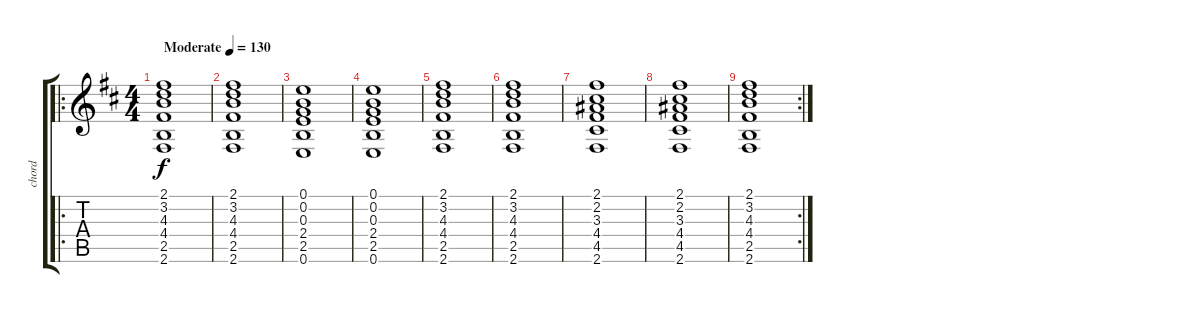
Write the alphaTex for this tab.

\track ("chord" "chord") {instrument acousticguitarsteel}
\staff {score tabs}
\tuning (E4 B3 G3 D3 A2 E2) {hide}
\ro
\ts (4 4)
\tempo (130 "Moderate")
\clef g2
\ks d
(2.1 3.2 4.3 4.4 2.5 2.6).1{dy f instrument acousticguitarsteel} |
(2.1 3.2 4.3 4.4 2.5 2.6).1 |
(0.1 0.2 0.3 2.4 2.5 0.6).1 |
(0.1 0.2 0.3 2.4 2.5 0.6).1 |
(2.1 3.2 4.3 4.4 2.5 2.6).1 |
(2.1 3.2 4.3 4.4 2.5 2.6).1 |
(2.1 2.2 3.3 4.4 4.5 2.6).1 |
(2.1 2.2 3.3 4.4 4.5 2.6).1 |
\rc 2
(2.1 3.2 4.3 4.4 2.5 2.6).1
